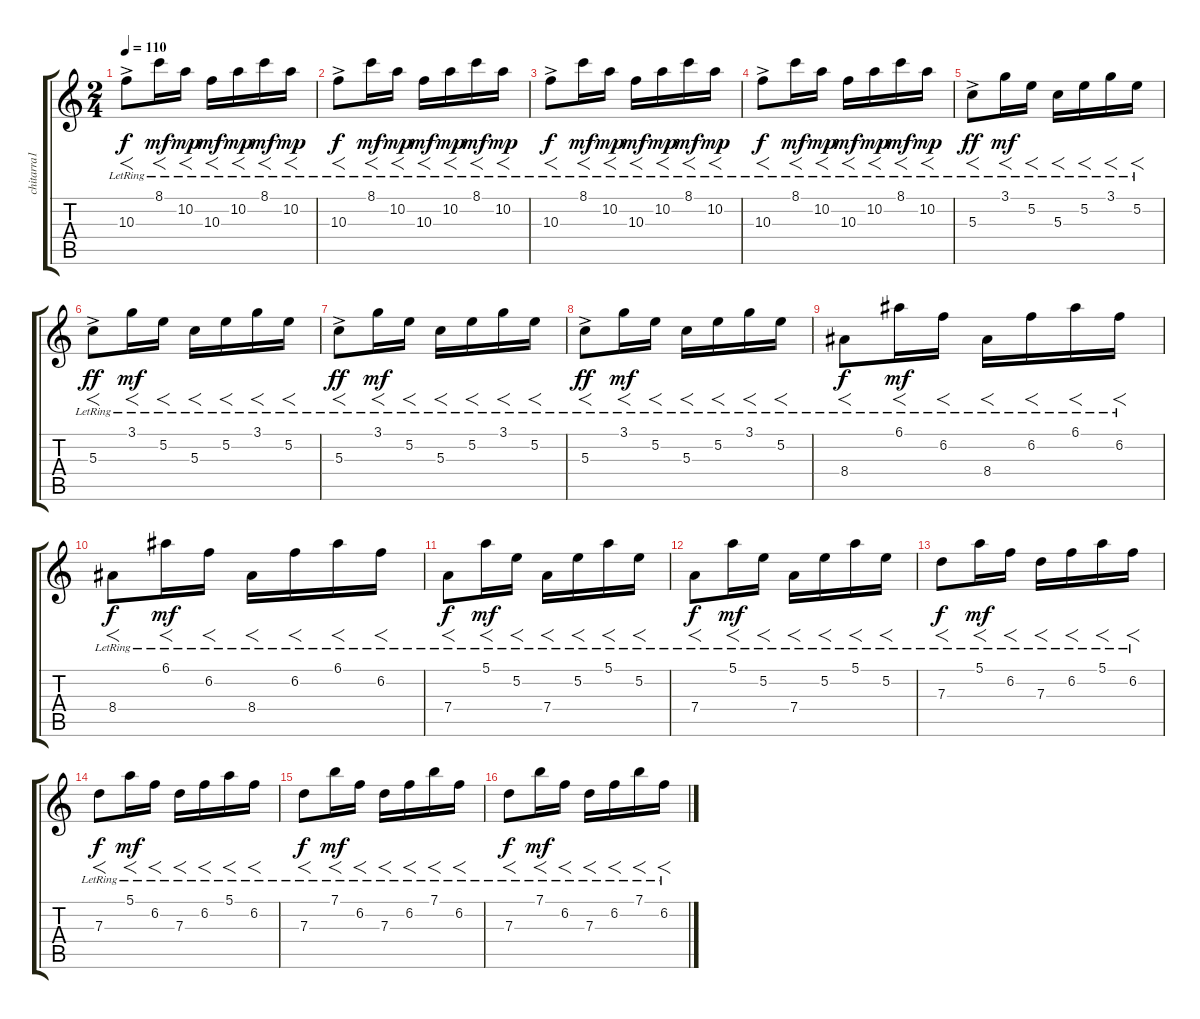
\track ("chitarra1" "chitarra1") {instrument acousticguitarsteel}
\staff {score tabs}
\tuning (E4 B3 G3 D3 A2 E2) {hide}
\ts (2 4)
\tempo 110
\clef g2
\ks c
10.3{ac lr}.8{f dy f} 8.1{lr}.16{f dy mf} 10.2{lr}.16{f dy mp} 10.3{lr}.16{f dy mf} 10.2{lr}.16{f dy mp} 8.1{lr}.16{f dy mf} 10.2{lr}.16{f dy mp} |
10.3{ac lr}.8{f dy f} 8.1{lr}.16{f dy mf} 10.2{lr}.16{f dy mp} 10.3{lr}.16{f dy mf} 10.2{lr}.16{f dy mp} 8.1{lr}.16{f dy mf} 10.2{lr}.16{f dy mp} |
10.3{ac lr}.8{f dy f} 8.1{lr}.16{f dy mf} 10.2{lr}.16{f dy mp} 10.3{lr}.16{f dy mf} 10.2{lr}.16{f dy mp} 8.1{lr}.16{f dy mf} 10.2{lr}.16{f dy mp} |
10.3{ac lr}.8{f dy f} 8.1{lr}.16{f dy mf} 10.2{lr}.16{f dy mp} 10.3{lr}.16{f dy mf} 10.2{lr}.16{f dy mp} 8.1{lr}.16{f dy mf} 10.2{lr}.16{f dy mp} |
5.3{ac lr}.8{f dy ff} 3.1{lr}.16{f dy mf} 5.2{lr}.16{f} 5.3{lr}.16{f} 5.2{lr}.16{f} 3.1{lr}.16{f} 5.2{lr}.16{f} |
5.3{ac lr}.8{f dy ff} 3.1{lr}.16{f dy mf} 5.2{lr}.16{f} 5.3{lr}.16{f} 5.2{lr}.16{f} 3.1{lr}.16{f} 5.2{lr}.16{f} |
5.3{ac lr}.8{f dy ff} 3.1{lr}.16{f dy mf} 5.2{lr}.16{f} 5.3{lr}.16{f} 5.2{lr}.16{f} 3.1{lr}.16{f} 5.2{lr}.16{f} |
5.3{ac lr}.8{f dy ff} 3.1{lr}.16{f dy mf} 5.2{lr}.16{f} 5.3{lr}.16{f} 5.2{lr}.16{f} 3.1{lr}.16{f} 5.2{lr}.16{f} |
8.4{lr}.8{f dy f} 6.1{lr}.16{f dy mf} 6.2{lr}.16{f} 8.4{lr}.16{f} 6.2{lr}.16{f} 6.1{lr}.16{f} 6.2{lr}.16{f} |
8.4{lr}.8{f dy f} 6.1{lr}.16{f dy mf} 6.2{lr}.16{f} 8.4{lr}.16{f} 6.2{lr}.16{f} 6.1{lr}.16{f} 6.2{lr}.16{f} |
7.4{lr}.8{f dy f} 5.1{lr}.16{f dy mf} 5.2{lr}.16{f} 7.4{lr}.16{f} 5.2{lr}.16{f} 5.1{lr}.16{f} 5.2{lr}.16{f} |
7.4{lr}.8{f dy f} 5.1{lr}.16{f dy mf} 5.2{lr}.16{f} 7.4{lr}.16{f} 5.2{lr}.16{f} 5.1{lr}.16{f} 5.2{lr}.16{f} |
7.3{lr}.8{f dy f} 5.1{lr}.16{f dy mf} 6.2{lr}.16{f} 7.3{lr}.16{f} 6.2{lr}.16{f} 5.1{lr}.16{f} 6.2{lr}.16{f} |
7.3{lr}.8{f dy f} 5.1{lr}.16{f dy mf} 6.2{lr}.16{f} 7.3{lr}.16{f} 6.2{lr}.16{f} 5.1{lr}.16{f} 6.2{lr}.16{f} |
7.3{lr}.8{f dy f} 7.1{lr}.16{f dy mf} 6.2{lr}.16{f} 7.3{lr}.16{f} 6.2{lr}.16{f} 7.1{lr}.16{f} 6.2{lr}.16{f} |
7.3{lr}.8{f dy f} 7.1{lr}.16{f dy mf} 6.2{lr}.16{f} 7.3{lr}.16{f} 6.2{lr}.16{f} 7.1{lr}.16{f} 6.2{lr}.16{f}
